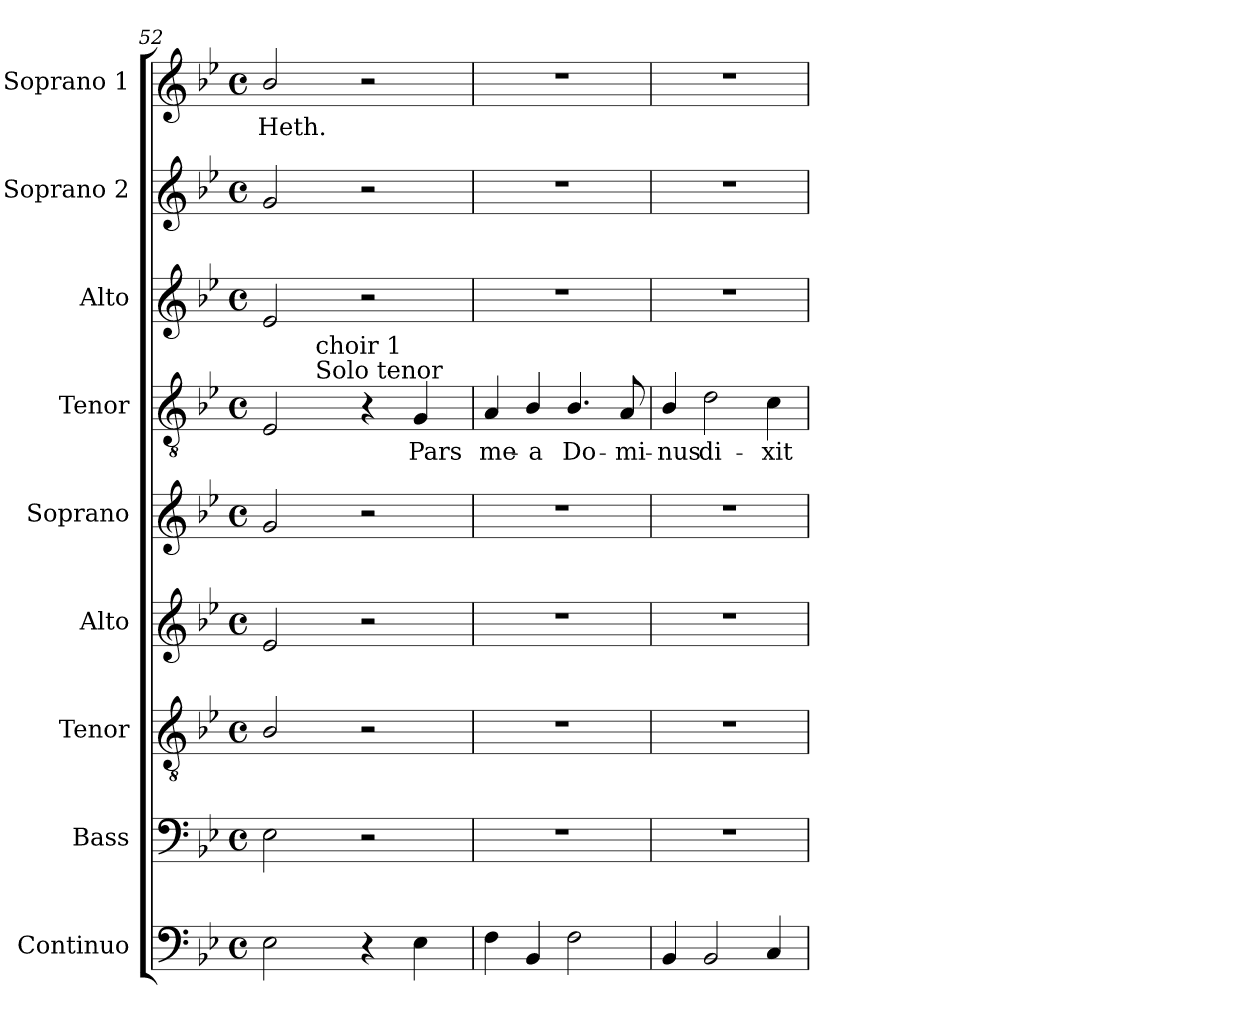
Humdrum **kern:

**kern	**kern	**kern	**kern	**kern	**kern	**text	**kern	**kern	**kern	**text
*part9	*part8	*part7	*part6	*part5	*part4	*part4	*part3	*part2	*part1	*part1
*staff9	*staff8	*staff7	*staff6	*staff5	*staff4	*staff4	*staff3	*staff2	*staff1	*staff1
*I"Continuo	*I"Bass	*I"Tenor	*I"Alto	*I"Soprano	*I"Tenor	*	*I"Alto	*I"Soprano 2	*I"Soprano 1	*
*I'Cont.	*I'B.	*I'T.	*I'A.	*I'S.	*I'T.	*	*I'A.	*I'S2.	*I'S1.	*
*clefF4	*clefF4	*clefGv2	*clefG2	*clefG2	*clefGv2	*	*clefG2	*clefG2	*clefG2	*
*	*	*ITrd7c12	*	*	*ITrd7c12	*	*	*	*	*
*k[b-e-]	*k[b-e-]	*k[b-e-]	*k[b-e-]	*k[b-e-]	*k[b-e-]	*	*k[b-e-]	*k[b-e-]	*k[b-e-]	*
*B-:	*B-:	*B-:	*B-:	*B-:	*B-:	*	*B-:	*B-:	*B-:	*
*M4/4	*M4/4	*M4/4	*M4/4	*M4/4	*M4/4	*	*M4/4	*M4/4	*M4/4	*
*met(c)	*met(c)	*met(c)	*met(c)	*met(c)	*met(c)	*	*met(c)	*met(c)	*met(c)	*
=52	=52	=52	=52	=52	=52	=52	=52	=52	=52	=52
!	!	!	!	!	!	!	!	!	!	!LO:LY:b:color=#000000
*	*	*	*	*	*^	*	*	*	*	*
2E-i\	2E-i\	2BB-i/	2e-i/	2gi/	2EE-i/	8ryy	.	2e-i/	2gi/	2b-i/	Heth.
.	.	.	.	.	.	16ryy	.	.	.	.	.
.	.	.	.	.	.	128ryy	.	.	.	.	.
.	.	.	.	.	.	512.ryy	.	.	.	.	.
!	!	!	!	!	!	!LO:TX:a:t=Solo tenor	!	!	!	!	!
!	!	!	!	!	!	!LO:TX:t=choir 1	!	!	!	!	!
.	.	.	.	.	.	2ryy	.	.	.	.	.
4r	2r	2r	2r	2r	4r	.	.	2r	2r	2r	.
.	.	.	.	.	.	4ryy	.	.	.	.	.
!	!	!	!	!	!	!	!LO:LY:b:color=#000000	!	!	!	!
4E-i\	.	.	.	.	4GGi/	.	Pars	.	.	.	.
.	.	.	.	.	.	32ryy	.	.	.	.	.
.	.	.	.	.	.	64ryy	.	.	.	.	.
.	.	.	.	.	.	256ryy	.	.	.	.	.
.	.	.	.	.	.	1024ryy	.	.	.	.	.
*	*	*	*	*	*v	*v	*	*	*	*	*
!!LO:PB:g=z
=53	=53	=53	=53	=53	=53	=53	=53	=53	=53	=53
*	*	*	*	*	*^	*	*	*	*	*
!	!	!	!	!	!	!	!LO:LY:b:color=#000000	!	!	!	!
*	*	*	*	*	*v	*v	*	*	*	*	*
4Fi\	1r	1r	1r	1r	4AAi/	me-	1r	1r	1r	.
!	!	!	!	!	!	!LO:LY:b:color=#000000	!	!	!	!
4BB-i/	.	.	.	.	4BB-i/	-a	.	.	.	.
!	!	!	!	!	!	!LO:LY:b:color=#000000	!	!	!	!
2Fi\	.	.	.	.	4.BB-i/	Do-	.	.	.	.
!	!	!	!	!	!	!LO:LY:b:color=#000000	!	!	!	!
.	.	.	.	.	8AAi/	-mi-	.	.	.	.
=54	=54	=54	=54	=54	=54	=54	=54	=54	=54	=54
!	!	!	!	!	!	!LO:LY:b:color=#000000	!	!	!	!
4BB-i/	1r	1r	1r	1r	4BB-i/	-nus	1r	1r	1r	.
!	!	!	!	!	!	!LO:LY:b:color=#000000	!	!	!	!
2BB-i/	.	.	.	.	2Di\	di-	.	.	.	.
!	!	!	!	!	!	!LO:LY:b:color=#000000	!	!	!	!
4Ci/	.	.	.	.	4Ci\	-xit	.	.	.	.
=	=	=	=	=	=	=	=	=	=	=
*-	*-	*-	*-	*-	*-	*-	*-	*-	*-	*-
